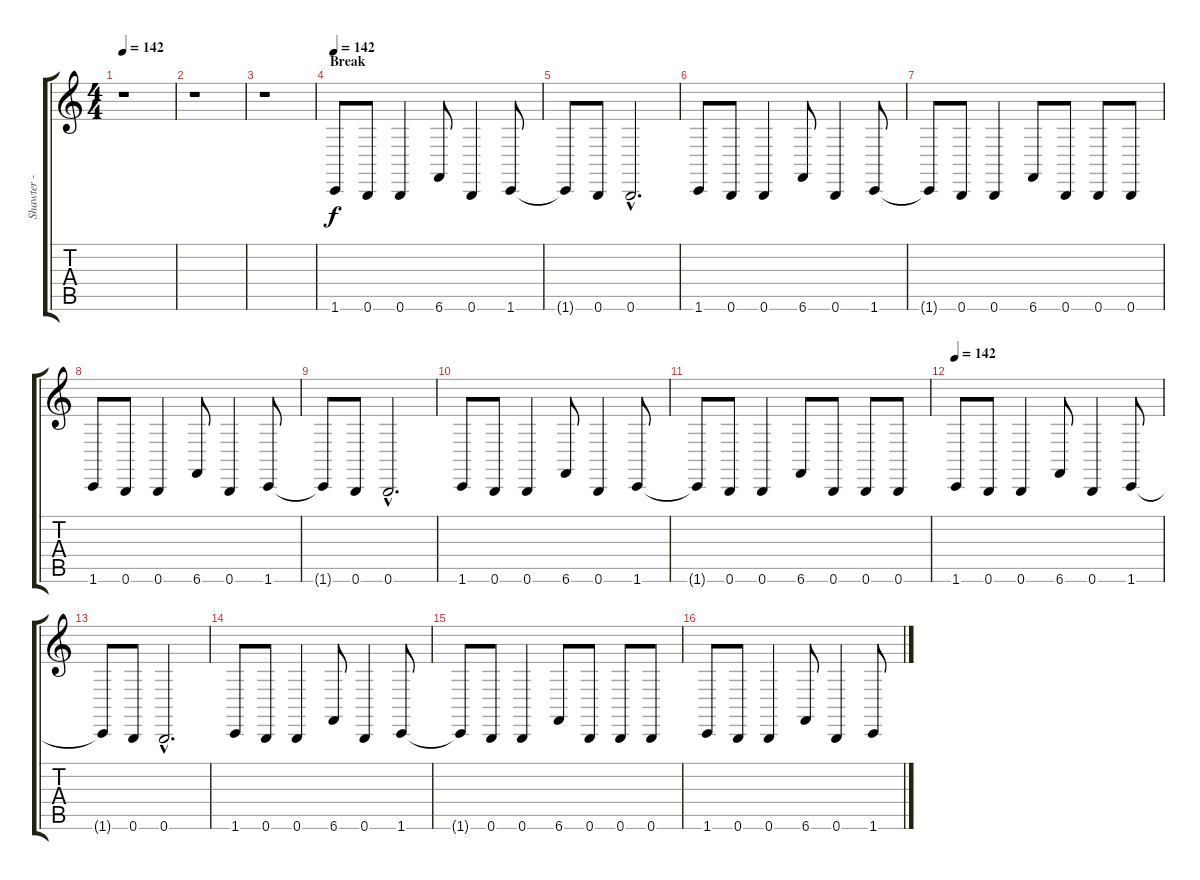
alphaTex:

\track ("Shawter - Machines 1" "Shawter - ") {instrument fx4atmosphere}
\staff {score tabs}
\tuning (Db4 Ab3 E3 B2 Gb2 B1) {hide}
\ts (4 4)
\tempo 142
\clef g2
\ks c
r.1{dy f} |
r.1 |
r.1 |
\section ("" "Break")
\tempo 142
1.6.8{volume 8 balance 2 instrument fx4atmosphere} 0.6.8 0.6.4 6.6.8 0.6.4 1.6.8 |
1.6{t}.8 0.6.8 0.6{hac}.2{d} |
1.6.8 0.6.8 0.6.4 6.6.8 0.6.4 1.6.8 |
1.6{t}.8 0.6.8 0.6.4 6.6.8 0.6.8 0.6.8 0.6.8 |
1.6.8 0.6.8 0.6.4 6.6.8 0.6.4 1.6.8 |
1.6{t}.8 0.6.8 0.6{hac}.2{d} |
1.6.8 0.6.8 0.6.4 6.6.8 0.6.4 1.6.8 |
1.6{t}.8 0.6.8 0.6.4 6.6.8 0.6.8 0.6.8 0.6.8 |
\section ("" "")
\tempo 142
1.6.8{volume 8 balance 2 instrument fx4atmosphere} 0.6.8 0.6.4 6.6.8 0.6.4 1.6.8 |
1.6{t}.8 0.6.8 0.6{hac}.2{d} |
1.6.8 0.6.8 0.6.4 6.6.8 0.6.4 1.6.8 |
1.6{t}.8 0.6.8 0.6.4 6.6.8 0.6.8 0.6.8 0.6.8 |
1.6.8 0.6.8 0.6.4 6.6.8 0.6.4 1.6.8
